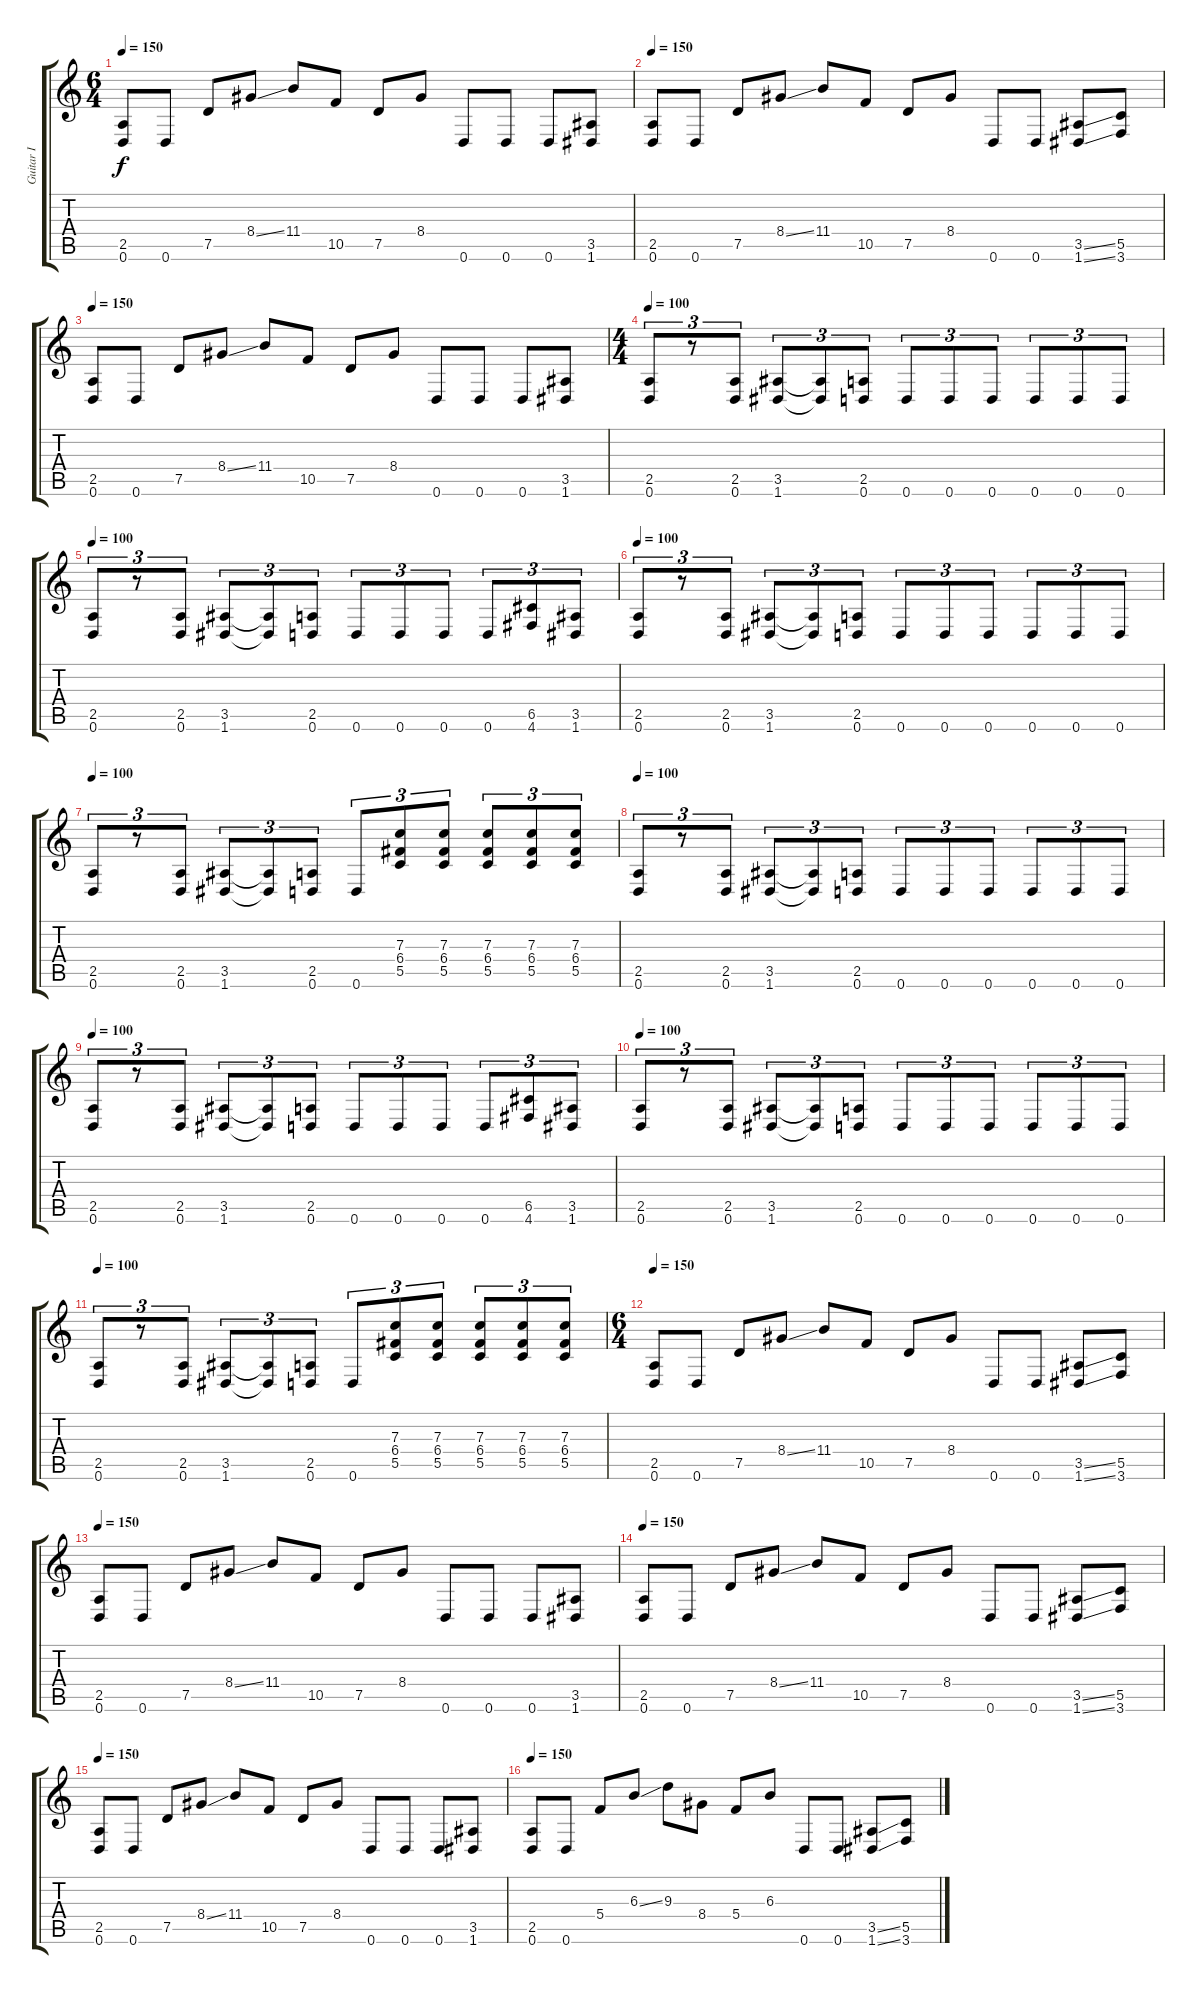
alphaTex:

\track ("Guitar I" "Guitar I") {instrument distortionguitar}
\staff {score tabs}
\tuning (D4 A3 F3 C3 G2 D2) {hide}
\ts (6 4)
\tempo 150
\clef g2
\ks c
(2.5 0.6).8{dy f} 0.6.8 7.5.8 8.4{ss}.8 11.4.8 10.5.8 7.5.8 8.4.8 0.6.8 0.6.8 0.6.8 (3.5 1.6).8 |
\tempo 150
(2.5 0.6).8{volume 16 instrument distortionguitar} 0.6.8 7.5.8 8.4{ss}.8 11.4.8 10.5.8 7.5.8 8.4.8 0.6.8 0.6.8 (3.5{ss} 1.6{ss}).8 (5.5 3.6).8 |
\tempo 150
(2.5 0.6).8 0.6.8 7.5.8 8.4{ss}.8 11.4.8 10.5.8 7.5.8 8.4.8 0.6.8 0.6.8 0.6.8 (3.5 1.6).8 |
\ts (4 4)
\tempo 100
(2.5 0.6).8{tu (3 2)} r.8{tu (3 2)} (2.5 0.6).8{tu (3 2)} (3.5 1.6).8{tu (3 2)} (3.5{t} 1.6{t}).8{tu (3 2)} (2.5 0.6).8{tu (3 2)} 0.6.8{tu (3 2)} 0.6.8{tu (3 2)} 0.6.8{tu (3 2)} 0.6.8{tu (3 2)} 0.6.8{tu (3 2)} 0.6.8{tu (3 2)} |
\tempo 100
(2.5 0.6).8{tu (3 2)} r.8{tu (3 2)} (2.5 0.6).8{tu (3 2)} (3.5 1.6).8{tu (3 2)} (3.5{t} 1.6{t}).8{tu (3 2)} (2.5 0.6).8{tu (3 2)} 0.6.8{tu (3 2)} 0.6.8{tu (3 2)} 0.6.8{tu (3 2)} 0.6.8{tu (3 2)} (6.5 4.6).8{tu (3 2)} (3.5 1.6).8{tu (3 2)} |
\tempo 100
(2.5 0.6).8{tu (3 2)} r.8{tu (3 2)} (2.5 0.6).8{tu (3 2)} (3.5 1.6).8{tu (3 2)} (3.5{t} 1.6{t}).8{tu (3 2)} (2.5 0.6).8{tu (3 2)} 0.6.8{tu (3 2)} 0.6.8{tu (3 2)} 0.6.8{tu (3 2)} 0.6.8{tu (3 2)} 0.6.8{tu (3 2)} 0.6.8{tu (3 2)} |
\tempo 100
(2.5 0.6).8{tu (3 2)} r.8{tu (3 2)} (2.5 0.6).8{tu (3 2)} (3.5 1.6).8{tu (3 2)} (3.5{t} 1.6{t}).8{tu (3 2)} (2.5 0.6).8{tu (3 2)} 0.6.8{tu (3 2)} (7.3 6.4 5.5).8{tu (3 2)} (7.3 6.4 5.5).8{tu (3 2)} (7.3 6.4 5.5).8{tu (3 2)} (7.3 6.4 5.5).8{tu (3 2)} (7.3 6.4 5.5).8{tu (3 2)} |
\tempo 100
(2.5 0.6).8{tu (3 2)} r.8{tu (3 2)} (2.5 0.6).8{tu (3 2)} (3.5 1.6).8{tu (3 2)} (3.5{t} 1.6{t}).8{tu (3 2)} (2.5 0.6).8{tu (3 2)} 0.6.8{tu (3 2)} 0.6.8{tu (3 2)} 0.6.8{tu (3 2)} 0.6.8{tu (3 2)} 0.6.8{tu (3 2)} 0.6.8{tu (3 2)} |
\tempo 100
(2.5 0.6).8{tu (3 2)} r.8{tu (3 2)} (2.5 0.6).8{tu (3 2)} (3.5 1.6).8{tu (3 2)} (3.5{t} 1.6{t}).8{tu (3 2)} (2.5 0.6).8{tu (3 2)} 0.6.8{tu (3 2)} 0.6.8{tu (3 2)} 0.6.8{tu (3 2)} 0.6.8{tu (3 2)} (6.5 4.6).8{tu (3 2)} (3.5 1.6).8{tu (3 2)} |
\tempo 100
(2.5 0.6).8{tu (3 2)} r.8{tu (3 2)} (2.5 0.6).8{tu (3 2)} (3.5 1.6).8{tu (3 2)} (3.5{t} 1.6{t}).8{tu (3 2)} (2.5 0.6).8{tu (3 2)} 0.6.8{tu (3 2)} 0.6.8{tu (3 2)} 0.6.8{tu (3 2)} 0.6.8{tu (3 2)} 0.6.8{tu (3 2)} 0.6.8{tu (3 2)} |
\tempo 100
(2.5 0.6).8{tu (3 2)} r.8{tu (3 2)} (2.5 0.6).8{tu (3 2)} (3.5 1.6).8{tu (3 2)} (3.5{t} 1.6{t}).8{tu (3 2)} (2.5 0.6).8{tu (3 2)} 0.6.8{tu (3 2)} (7.3 6.4 5.5).8{tu (3 2)} (7.3 6.4 5.5).8{tu (3 2)} (7.3 6.4 5.5).8{tu (3 2)} (7.3 6.4 5.5).8{tu (3 2)} (7.3 6.4 5.5).8{tu (3 2)} |
\ts (6 4)
\tempo 150
(2.5 0.6).8{volume 16 instrument distortionguitar} 0.6.8 7.5.8 8.4{ss}.8 11.4.8 10.5.8 7.5.8 8.4.8 0.6.8 0.6.8 (3.5{ss} 1.6{ss}).8 (5.5 3.6).8 |
\tempo 150
(2.5 0.6).8 0.6.8 7.5.8 8.4{ss}.8 11.4.8 10.5.8 7.5.8 8.4.8 0.6.8 0.6.8 0.6.8 (3.5 1.6).8 |
\tempo 150
(2.5 0.6).8{volume 16 instrument distortionguitar} 0.6.8 7.5.8 8.4{ss}.8 11.4.8 10.5.8 7.5.8 8.4.8 0.6.8 0.6.8 (3.5{ss} 1.6{ss}).8 (5.5 3.6).8 |
\tempo 150
(2.5 0.6).8 0.6.8 7.5.8 8.4{ss}.8 11.4.8 10.5.8 7.5.8 8.4.8 0.6.8 0.6.8 0.6.8 (3.5 1.6).8 |
\tempo 150
(2.5 0.6).8 0.6.8 5.4.8 6.3{ss}.8 9.3.8 8.4.8 5.4.8 6.3.8 0.6.8 0.6.8 (3.5{ss} 1.6{ss}).8 (5.5 3.6).8
